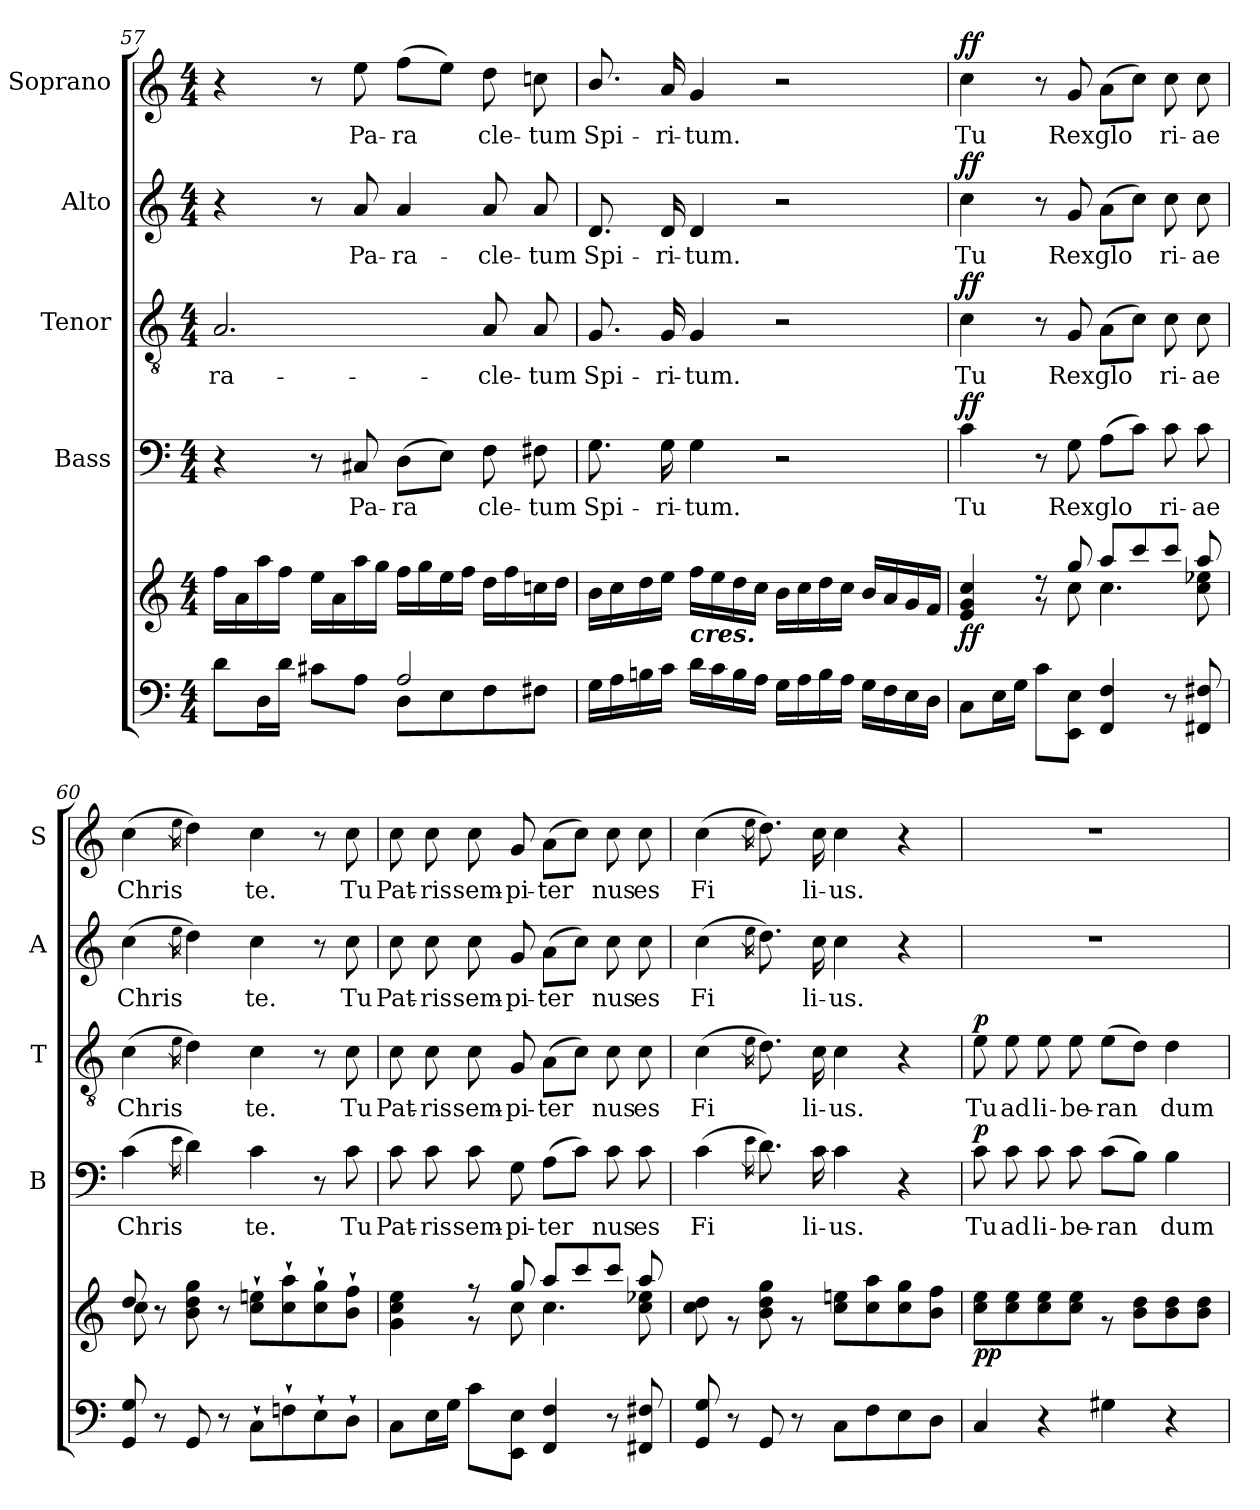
**kern	**kern	**dynam	**kern	**text	**dynam	**kern	**text	**dynam	**kern	**text	**dynam	**kern	**text	**dynam
*part6	*part5	*part5	*part4	*part4	*part4	*part3	*part3	*part3	*part2	*part2	*part2	*part1	*part1	*part1
*staff6	*staff5	*staff5	*staff4	*staff4	*staff4	*staff3	*staff3	*staff3	*staff2	*staff2	*staff2	*staff1	*staff1	*staff1
*	*	*	*I"Bass	*	*	*I"Tenor	*	*	*I"Alto	*	*	*I"Soprano	*	*
*	*	*	*I'B	*	*	*I'T	*	*	*I'A	*	*	*I'S	*	*
*clefF4	*clefG2	*	*clefF4	*	*	*clefGv2	*	*	*clefG2	*	*	*clefG2	*	*
*k[]	*k[]	*	*k[]	*	*	*k[]	*	*	*k[]	*	*	*k[]	*	*
*C:	*C:	*	*C:	*	*	*C:	*	*	*C:	*	*	*C:	*	*
*M4/4	*M4/4	*	*M4/4	*	*	*M4/4	*	*	*M4/4	*	*	*M4/4	*	*
=57	=57	=57	=57	=57	=57	=57	=57	=57	=57	=57	=57	=57	=57	=57
*^	*	*	*	*	*	*	*	*	*	*	*	*	*	*
!	!	!	!	!	!	!	!	!LO:LY:b	!	!	!	!	!	!	!
2ryy	8d\L	16ff\LL	.	4r	.	.	2.A/	-ra-	.	4r	.	.	4r	.	.
.	.	16a\	.	.	.	.	.	.	.	.	.	.	.	.	.
.	16D\L	16aa\	.	.	.	.	.	.	.	.	.	.	.	.	.
.	16d\JJ	16ff\JJ	.	.	.	.	.	.	.	.	.	.	.	.	.
.	8c#X\L	16ee\LL	.	8r	.	.	.	.	.	8r	.	.	8r	.	.
.	.	16a\	.	.	.	.	.	.	.	.	.	.	.	.	.
!	!	!	!	!	!LO:LY:b	!	!	!	!	!	!LO:LY:b	!	!	!LO:LY:b	!
.	8A\J	16aa\	.	8C#X/	Pa-	.	.	.	.	8a/	Pa-	.	8ee\	Pa-	.
.	.	16gg\JJ	.	.	.	.	.	.	.	.	.	.	.	.	.
!	!	!	!	!	!LO:LY:b	!	!	!	!	!	!LO:LY:b	!	!	!LO:LY:b	!
2A/	8D\L	16ff\LL	.	(>8D\L	-ra­	.	.	.	.	4a/	-ra-	.	(>8ff\L	-ra­	.
.	.	16gg\	.	.	.	.	.	.	.	.	.	.	.	.	.
.	8E\	16ee\	.	8E\J)	.	.	.	.	.	.	.	.	8ee\J)	.	.
.	.	16ff\JJ	.	.	.	.	.	.	.	.	.	.	.	.	.
!	!	!	!	!	!LO:LY:b	!	!	!LO:LY:b	!	!	!LO:LY:b	!	!	!LO:LY:b	!
.	8F\	16dd\LL	.	8F\	cle-	.	8A/	-cle-	.	8a/	-cle-	.	8dd\	cle-	.
.	.	16ff\	.	.	.	.	.	.	.	.	.	.	.	.	.
!	!	!	!	!	!LO:LY:b	!	!	!LO:LY:b	!	!	!LO:LY:b	!	!	!LO:LY:b	!
.	8F#X\J	16ccn\	.	8F#X\	-tum	.	8A/	-tum	.	8a/	-tum	.	8ccni\	-tum	.
.	.	16dd\JJ	.	.	.	.	.	.	.	.	.	.	.	.	.
!!LO:LB:g=z
=58	=58	=58	=58	=58	=58	=58	=58	=58	=58	=58	=58	=58	=58	=58	=58
*	*	*^	*	*	*	*	*	*	*	*	*	*	*	*	*
!	!	!	!	!	!	!LO:LY:b	!	!	!LO:LY:b	!	!	!LO:LY:b	!	!	!LO:LY:b	!
1ryy	16G\LL	2ryy	16b\LL	.	8.G\	Spi-	.	8.G/	Spi-	.	8.d/	Spi-	.	8.b/	Spi-	.
.	16A\	.	16cc\	.	.	.	.	.	.	.	.	.	.	.	.	.
.	16Bn\	.	16dd\	.	.	.	.	.	.	.	.	.	.	.	.	.
!	!	!	!	!	!	!LO:LY:b	!	!	!LO:LY:b	!	!	!LO:LY:b	!	!	!LO:LY:b	!
.	16c\JJ	.	16ee\JJ	.	16G\	-ri-	.	16G/	-ri-	.	16d/	-ri-	.	16a/	-ri-	.
!	!	!	!LO:TX:b:Bi:t=cres.	!	!	!	!	!	!	!	!	!	!	!	!	!
!	!	!	!	!	!	!LO:LY:b	!	!	!LO:LY:b	!	!	!LO:LY:b	!	!	!LO:LY:b	!
.	16d\LL	.	16ff\LL	.	4G\	-tum.	.	4G/	-tum.	.	4d/	-tum.	.	4g/	-tum.	.
.	16c\	.	16ee\	.	.	.	.	.	.	.	.	.	.	.	.	.
.	16B\	.	16dd\	.	.	.	.	.	.	.	.	.	.	.	.	.
.	16A\JJ	.	16cc\JJ	.	.	.	.	.	.	.	.	.	.	.	.	.
.	16G\LL	4ryy	16b\LL	.	2r	.	.	2r	.	.	2r	.	.	2r	.	.
.	16A\	.	16cc\	.	.	.	.	.	.	.	.	.	.	.	.	.
.	16B\	.	16dd\	.	.	.	.	.	.	.	.	.	.	.	.	.
.	16A\JJ	.	16cc\JJ	.	.	.	.	.	.	.	.	.	.	.	.	.
.	16G\LL	16b/LL	4ryy	.	.	.	.	.	.	.	.	.	.	.	.	.
.	16F\	16a/	.	.	.	.	.	.	.	.	.	.	.	.	.	.
.	16E\	16g/	.	.	.	.	.	.	.	.	.	.	.	.	.	.
.	16D\JJ	16f/JJ	.	.	.	.	.	.	.	.	.	.	.	.	.	.
=59	=59	=59	=59	=59	=59	=59	=59	=59	=59	=59	=59	=59	=59	=59	=59	=59
!	!	!	!	!LO:DY:b	!	!LO:LY:b	!LO:DY:b	!	!LO:LY:b	!LO:DY:b	!	!LO:LY:b	!LO:DY:b	!	!LO:LY:b	!LO:DY:b
2ryy	8C\L	4e/ 4g/ 4cc/	4ryy	ff	4c\	Tu	ff	4c\	Tu	ff	4cc\	Tu	ff	4cc\	Tu	ff
.	16E\L	.	.	.	.	.	.	.	.	.	.	.	.	.	.	.
.	16G\JJ	.	.	.	.	.	.	.	.	.	.	.	.	.	.	.
.	8c\L	8r	8r	.	8r	.	.	8r	.	.	8r	.	.	8r	.	.
!	!	!	!	!	!	!LO:LY:b	!	!	!LO:LY:b	!	!	!LO:LY:b	!	!	!LO:LY:b	!
.	8EE\ 8E\J	8gg/	8cc\	.	8G\	Rex	.	8G/	Rex	.	8g/	Rex	.	8g/	Rex	.
!	!	!	!	!	!	!LO:LY:b	!	!	!LO:LY:b	!	!	!LO:LY:b	!	!	!LO:LY:b	!
4FF/ 4F/	2ryy	8aa/L	4.cc\	.	(>8A\L	glo­	.	(>8A\L	glo­	.	(>8a\L	glo­	.	(>8a\L	glo­	.
.	.	8ccc/	.	.	8c\J)	.	.	8c\J)	.	.	8cc\J)	.	.	8cc\J)	.	.
!	!	!	!	!	!	!LO:LY:b	!	!	!LO:LY:b	!	!	!LO:LY:b	!	!	!LO:LY:b	!
8r	.	8ccc/J	.	.	8c\	ri-	.	8c\	ri-	.	8cc\	ri-	.	8cc\	ri-	.
!	!	!	!	!	!	!LO:LY:b	!	!	!LO:LY:b	!	!	!LO:LY:b	!	!	!LO:LY:b	!
8FF#X/ 8F#X/	.	8aa/	8cc\ 8ee-X\	.	8c\	-ae	.	8c\	-ae	.	8cc\	-ae	.	8cc\	-ae	.
=60	=60	=60	=60	=60	=60	=60	=60	=60	=60	=60	=60	=60	=60	=60	=60	=60
!	!	!	!	!	!	!LO:LY:b	!	!	!LO:LY:b	!	!	!LO:LY:b	!	!	!LO:LY:b	!
8GG/ 8G/	2ryy	8dd/	8cc\	.	(>4c\	Chris­	.	(>4c\	Chris­	.	(>4cc\	Chris­	.	(>4cc\	Chris­	.
8r	.	8ryy	8r	.	.	.	.	.	.	.	.	.	.	.	.	.
.	.	.	.	.	16qe\	.	.	16qe\	.	.	16qee\	.	.	16qee\	.	.
8GG/	.	4ryy	8b\ 8dd\ 8gg\	.	4d\)	.	.	4d\)	.	.	4dd\)	.	.	4dd\)	.	.
8r	.	.	8r	.	.	.	.	.	.	.	.	.	.	.	.	.
!	!	!	!	!	!	!LO:LY:b	!	!	!LO:LY:b	!	!	!LO:LY:b	!	!	!LO:LY:b	!
2ryy	8C`<\L	2ryy	8cc\`< 8een\`<L	.	4c\	te.	.	4c\	te.	.	4cc\	te.	.	4cc\	te.	.
.	8Fn`<\	.	8cc\`< 8aa\`<	.	.	.	.	.	.	.	.	.	.	.	.	.
.	8E`<\	.	8cc\`< 8gg\`<	.	8r	.	.	8r	.	.	8r	.	.	8r	.	.
!	!	!	!	!	!	!LO:LY:b	!	!	!LO:LY:b	!	!	!LO:LY:b	!	!	!LO:LY:b	!
.	8D`<\J	.	8b\`< 8ff\`<J	.	8c\	Tu	.	8c\	Tu	.	8cc\	Tu	.	8cc\	Tu	.
=61	=61	=61	=61	=61	=61	=61	=61	=61	=61	=61	=61	=61	=61	=61	=61	=61
!	!	!	!	!	!	!LO:LY:b	!	!	!LO:LY:b	!	!	!LO:LY:b	!	!	!LO:LY:b	!
2ryy	8C\L	4ryy	4g\ 4cc\ 4ee\	.	8c\	Pat-	.	8c\	Pat-	.	8cc\	Pat-	.	8cc\	Pat-	.
!	!	!	!	!	!	!LO:LY:b	!	!	!LO:LY:b	!	!	!LO:LY:b	!	!	!LO:LY:b	!
.	16E\L	.	.	.	8c\	-ris	.	8c\	-ris	.	8cc\	-ris	.	8cc\	-ris	.
.	16G\JJ	.	.	.	.	.	.	.	.	.	.	.	.	.	.	.
!	!	!	!	!	!	!LO:LY:b	!	!	!LO:LY:b	!	!	!LO:LY:b	!	!	!LO:LY:b	!
.	8c\L	8r	8r	.	8c\	sem-	.	8c\	sem-	.	8cc\	sem-	.	8cc\	sem-	.
!	!	!	!	!	!	!LO:LY:b	!	!	!LO:LY:b	!	!	!LO:LY:b	!	!	!LO:LY:b	!
.	8EE\ 8E\J	8gg/	8cc\	.	8G\	-pi-	.	8G/	-pi-	.	8g/	-pi-	.	8g/	-pi-	.
!	!	!	!	!	!	!LO:LY:b	!	!	!LO:LY:b	!	!	!LO:LY:b	!	!	!LO:LY:b	!
4FF/ 4F/	2ryy	8aa/L	4.cc\	.	(>8A\L	-ter­	.	(>8A\L	-ter­	.	(>8a\L	-ter­	.	(>8a\L	-ter­	.
.	.	8ccc/	.	.	8c\J)	.	.	8c\J)	.	.	8cc\J)	.	.	8cc\J)	.	.
!	!	!	!	!	!	!LO:LY:b	!	!	!LO:LY:b	!	!	!LO:LY:b	!	!	!LO:LY:b	!
8r	.	8ccc/J	.	.	8c\	nus	.	8c\	nus	.	8cc\	nus	.	8cc\	nus	.
!	!	!	!	!	!	!LO:LY:b	!	!	!LO:LY:b	!	!	!LO:LY:b	!	!	!LO:LY:b	!
8FF#X/ 8F#X/	.	8aa/	8cc\ 8ee-X\	.	8c\	es	.	8c\	es	.	8cc\	es	.	8cc\	es	.
*v	*v	*	*	*	*	*	*	*	*	*	*	*	*	*	*	*
!!LO:LB:g=z
=62	=62	=62	=62	=62	=62	=62	=62	=62	=62	=62	=62	=62	=62	=62	=62
!	!	!	!	!	!LO:LY:b	!	!	!LO:LY:b	!	!	!LO:LY:b	!	!	!LO:LY:b	!
8GG/ 8G/	1ryy	8cc\ 8dd\	.	(>4c\	Fi­	.	(>4c\	Fi­	.	(>4cc\	Fi­	.	(>4cc\	Fi­	.
8r	.	8r	.	.	.	.	.	.	.	.	.	.	.	.	.
.	.	.	.	16qe\	.	.	16qe\	.	.	16qee\	.	.	16qee\	.	.
8GG/	.	8b\ 8dd\ 8gg\	.	8.d\)	.	.	8.d\)	.	.	8.dd\)	.	.	8.dd\)	.	.
8r	.	8r	.	.	.	.	.	.	.	.	.	.	.	.	.
!	!	!	!	!	!LO:LY:b	!	!	!LO:LY:b	!	!	!LO:LY:b	!	!	!LO:LY:b	!
.	.	.	.	16c\	li-	.	16c\	li-	.	16cc\	li-	.	16cc\	li-	.
!	!	!	!	!	!LO:LY:b	!	!	!LO:LY:b	!	!	!LO:LY:b	!	!	!LO:LY:b	!
8C\L	.	8cc\ 8een\L	.	4c\	-us.	.	4c\	-us.	.	4cc\	-us.	.	4cc\	-us.	.
8F\	.	8cc\ 8aa\	.	.	.	.	.	.	.	.	.	.	.	.	.
8E\	.	8cc\ 8gg\	.	4r	.	.	4r	.	.	4r	.	.	4r	.	.
8D\J	.	8b\ 8ff\J	.	.	.	.	.	.	.	.	.	.	.	.	.
=63	=63	=63	=63	=63	=63	=63	=63	=63	=63	=63	=63	=63	=63	=63	=63
!	!	!	!LO:DY:b	!	!LO:LY:b	!	!	!LO:LY:b	!	!	!	!	!	!	!
!	!	!	!LO:DY:n=1:b	!	!	!LO:DY:b	!	!	!LO:DY:b	!	!	!	!	!	!
4C/	1ryy	8cc\ 8ee\L	p p	8c\	Tu	p	8e\	Tu	p	1r	.	.	1r	.	.
!	!	!	!	!	!LO:LY:b	!	!	!LO:LY:b	!	!	!	!	!	!	!
.	.	8cc\ 8ee\	.	8c\	ad	.	8e\	ad	.	.	.	.	.	.	.
!	!	!	!	!	!LO:LY:b	!	!	!LO:LY:b	!	!	!	!	!	!	!
4r	.	8cc\ 8ee\	.	8c\	li-	.	8e\	li-	.	.	.	.	.	.	.
!	!	!	!	!	!LO:LY:b	!	!	!LO:LY:b	!	!	!	!	!	!	!
.	.	8cc\ 8ee\J	.	8c\	-be-	.	8e\	-be-	.	.	.	.	.	.	.
!	!	!	!	!	!LO:LY:b	!	!	!LO:LY:b	!	!	!	!	!	!	!
4G#X\	.	8r	.	(>8c\L	-ran­	.	(>8e\L	-ran­	.	.	.	.	.	.	.
.	.	8b\ 8dd\L	.	8B\J)	.	.	8d\J)	.	.	.	.	.	.	.	.
!	!	!	!	!	!LO:LY:b	!	!	!LO:LY:b	!	!	!	!	!	!	!
4r	.	8b\ 8dd\	.	4B\	dum	.	4d\	dum	.	.	.	.	.	.	.
.	.	8b\ 8dd\J	.	.	.	.	.	.	.	.	.	.	.	.	.
*	*v	*v	*	*	*	*	*	*	*	*	*	*	*	*	*
=	=	=	=	=	=	=	=	=	=	=	=	=	=	=
*-	*-	*-	*-	*-	*-	*-	*-	*-	*-	*-	*-	*-	*-	*-
